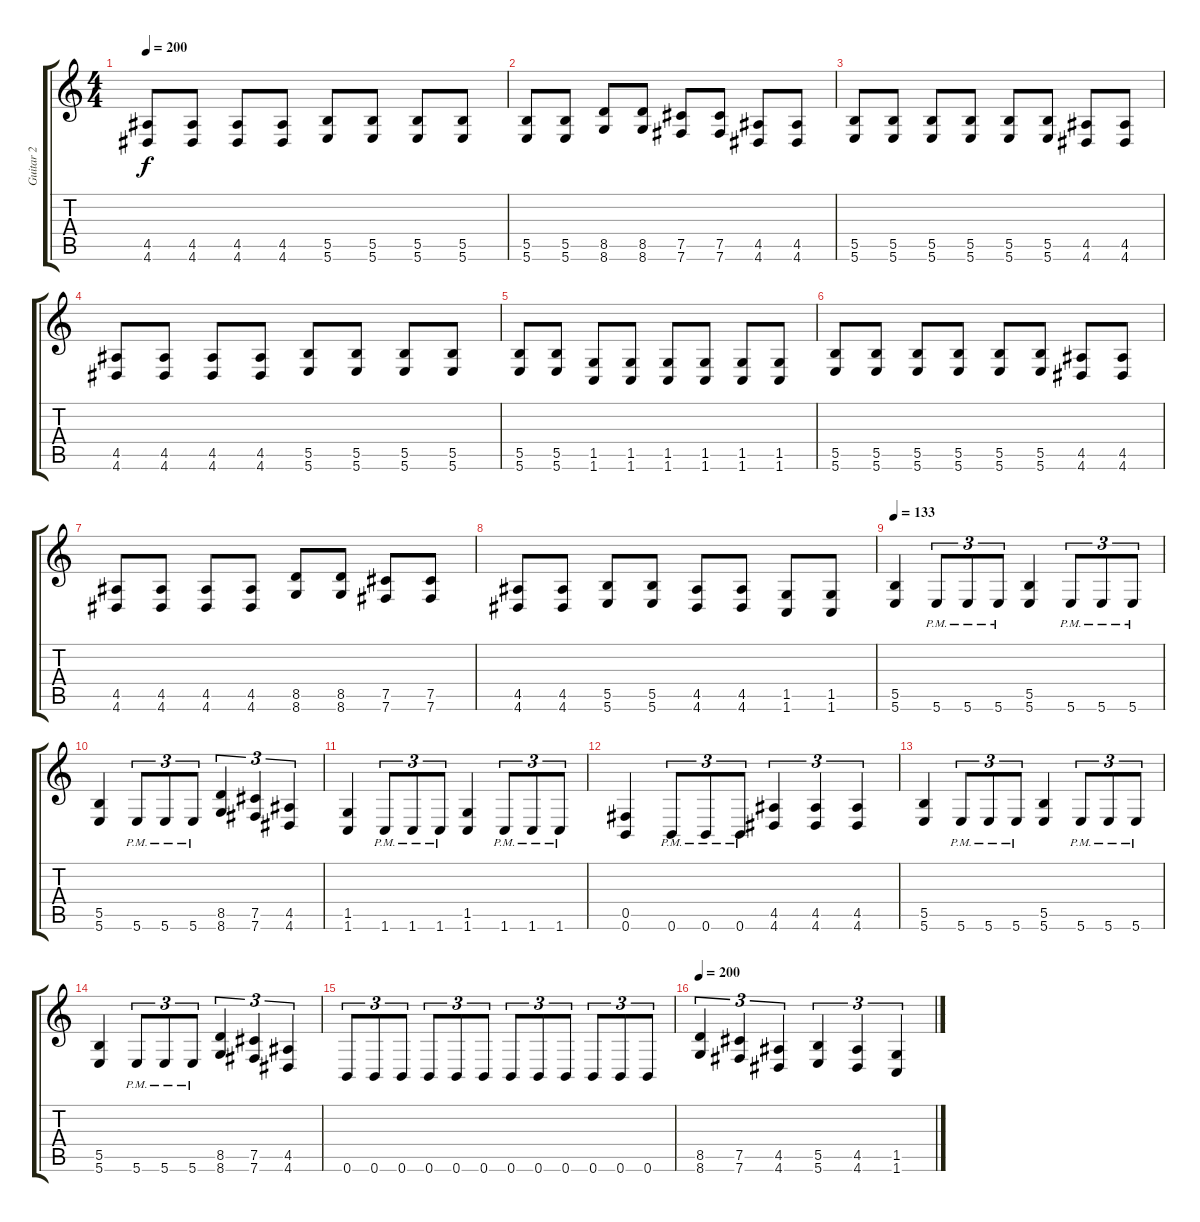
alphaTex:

\track ("Guitar 2" "Guitar 2") {instrument distortionguitar}
\staff {score tabs}
\tuning (Db4 Ab3 E3 B2 Gb2 B1) {hide}
\ts (4 4)
\tempo 200
\clef g2
\ks c
(4.5 4.6).8{dy f} (4.5 4.6).8 (4.5 4.6).8 (4.5 4.6).8 (5.5 5.6).8 (5.5 5.6).8 (5.5 5.6).8 (5.5 5.6).8 |
(5.5 5.6).8 (5.5 5.6).8 (8.5 8.6).8 (8.5 8.6).8 (7.5 7.6).8 (7.5 7.6).8 (4.5 4.6).8 (4.5 4.6).8 |
(5.5 5.6).8 (5.5 5.6).8 (5.5 5.6).8 (5.5 5.6).8 (5.5 5.6).8 (5.5 5.6).8 (4.5 4.6).8 (4.5 4.6).8 |
(4.5 4.6).8 (4.5 4.6).8 (4.5 4.6).8 (4.5 4.6).8 (5.5 5.6).8 (5.5 5.6).8 (5.5 5.6).8 (5.5 5.6).8 |
(5.5 5.6).8 (5.5 5.6).8 (1.5 1.6).8 (1.5 1.6).8 (1.5 1.6).8 (1.5 1.6).8 (1.5 1.6).8 (1.5 1.6).8 |
(5.5 5.6).8 (5.5 5.6).8 (5.5 5.6).8 (5.5 5.6).8 (5.5 5.6).8 (5.5 5.6).8 (4.5 4.6).8 (4.5 4.6).8 |
(4.5 4.6).8 (4.5 4.6).8 (4.5 4.6).8 (4.5 4.6).8 (8.5 8.6).8 (8.5 8.6).8 (7.5 7.6).8 (7.5 7.6).8 |
(4.5 4.6).8 (4.5 4.6).8 (5.5 5.6).8 (5.5 5.6).8 (4.5 4.6).8 (4.5 4.6).8 (1.5 1.6).8 (1.5 1.6).8 |
\tempo 133
(5.5 5.6).4 5.6{pm}.8{tu (3 2)} 5.6{pm}.8{tu (3 2)} 5.6{pm}.8{tu (3 2)} (5.5 5.6).4 5.6{pm}.8{tu (3 2)} 5.6{pm}.8{tu (3 2)} 5.6{pm}.8{tu (3 2)} |
(5.5 5.6).4 5.6{pm}.8{tu (3 2)} 5.6{pm}.8{tu (3 2)} 5.6{pm}.8{tu (3 2)} (8.5 8.6).4{tu (3 2)} (7.5 7.6).4{tu (3 2)} (4.5 4.6).4{tu (3 2)} |
(1.5 1.6).4 1.6{pm}.8{tu (3 2)} 1.6{pm}.8{tu (3 2)} 1.6{pm}.8{tu (3 2)} (1.5 1.6).4 1.6{pm}.8{tu (3 2)} 1.6{pm}.8{tu (3 2)} 1.6{pm}.8{tu (3 2)} |
(0.5 0.6).4 0.6{pm}.8{tu (3 2)} 0.6{pm}.8{tu (3 2)} 0.6{pm}.8{tu (3 2)} (4.5 4.6).4{tu (3 2)} (4.5 4.6).4{tu (3 2)} (4.5 4.6).4{tu (3 2)} |
(5.5 5.6).4 5.6{pm}.8{tu (3 2)} 5.6{pm}.8{tu (3 2)} 5.6{pm}.8{tu (3 2)} (5.5 5.6).4 5.6{pm}.8{tu (3 2)} 5.6{pm}.8{tu (3 2)} 5.6{pm}.8{tu (3 2)} |
(5.5 5.6).4 5.6{pm}.8{tu (3 2)} 5.6{pm}.8{tu (3 2)} 5.6{pm}.8{tu (3 2)} (8.5 8.6).4{tu (3 2)} (7.5 7.6).4{tu (3 2)} (4.5 4.6).4{tu (3 2)} |
0.6.8{tu (3 2)} 0.6.8{tu (3 2)} 0.6.8{tu (3 2)} 0.6.8{tu (3 2)} 0.6.8{tu (3 2)} 0.6.8{tu (3 2)} 0.6.8{tu (3 2)} 0.6.8{tu (3 2)} 0.6.8{tu (3 2)} 0.6.8{tu (3 2)} 0.6.8{tu (3 2)} 0.6.8{tu (3 2)} |
\tempo 200
(8.5 8.6).4{tu (3 2)} (7.5 7.6).4{tu (3 2)} (4.5 4.6).4{tu (3 2)} (5.5 5.6).4{tu (3 2)} (4.5 4.6).4{tu (3 2)} (1.5 1.6).4{tu (3 2)}
